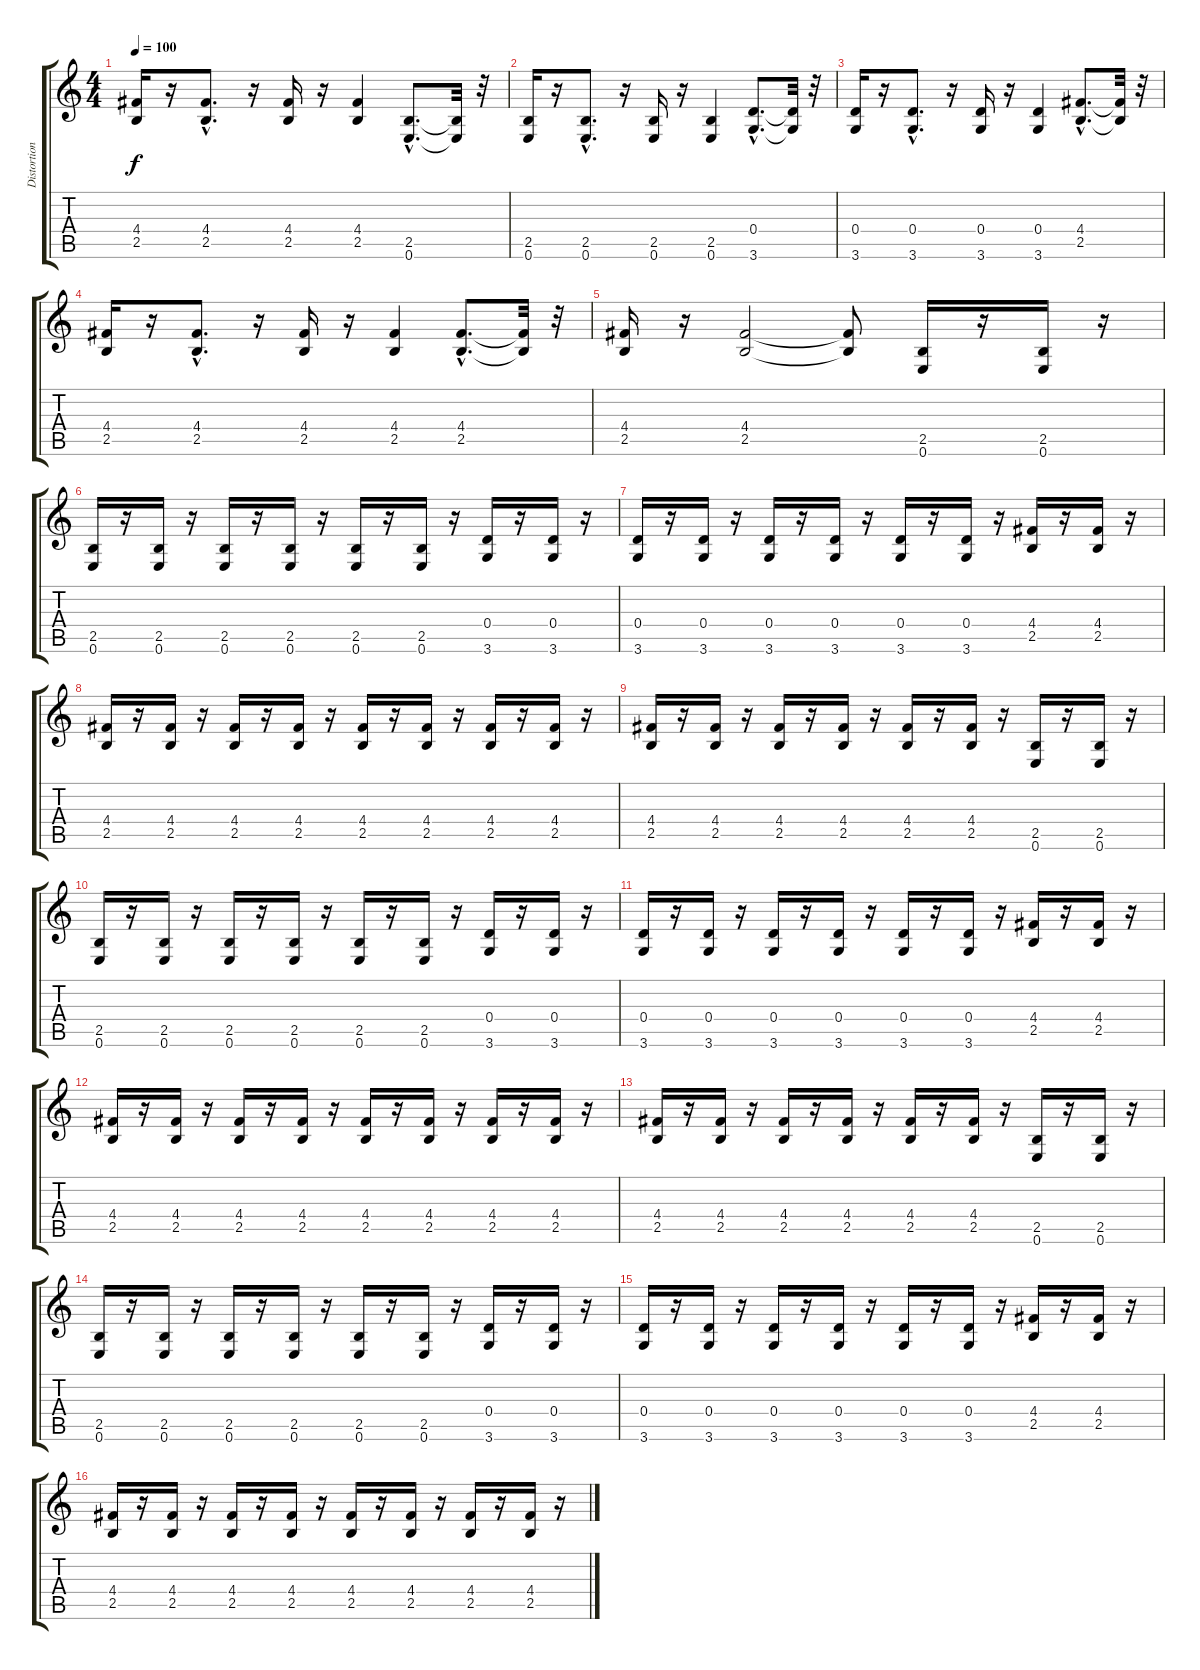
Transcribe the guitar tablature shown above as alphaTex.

\track ("Distortion Guitar" "Distortion") {instrument distortionguitar}
\staff {score tabs}
\tuning (E4 B3 G3 D3 A2 E2) {hide}
\ts (4 4)
\tempo 100
\clef g2
\ks c
(4.4 2.5).16{dy f} r.16 (4.4{hac} 2.5{hac}).8{d} r.16 (4.4 2.5).16 r.16 (4.4 2.5).4 (2.5{hac} 0.6{hac}).8{d} (2.5{t} 0.6{t}).32 r.32 |
(2.5 0.6).16 r.16 (2.5{hac} 0.6{hac}).8{d} r.16 (2.5 0.6).16 r.16 (2.5 0.6).4 (0.4{hac} 3.6{hac}).8{d} (0.4{t} 3.6{t}).32 r.32 |
(0.4 3.6).16 r.16 (0.4{hac} 3.6{hac}).8{d} r.16 (0.4 3.6).16 r.16 (0.4 3.6).4 (4.4{hac} 2.5{hac}).8{d} (4.4{t} 2.5{t}).32 r.32 |
(4.4 2.5).16 r.16 (4.4{hac} 2.5{hac}).8{d} r.16 (4.4 2.5).16 r.16 (4.4 2.5).4 (4.4{hac} 2.5{hac}).8{d} (4.4{t} 2.5{t}).32 r.32 |
(4.4 2.5).16 r.16 (4.4 2.5).2 (4.4{t} 2.5{t}).8 (2.5 0.6).16 r.16 (2.5 0.6).16 r.16 |
(2.5 0.6).16 r.16 (2.5 0.6).16 r.16 (2.5 0.6).16 r.16 (2.5 0.6).16 r.16 (2.5 0.6).16 r.16 (2.5 0.6).16 r.16 (0.4 3.6).16 r.16 (0.4 3.6).16 r.16 |
(0.4 3.6).16 r.16 (0.4 3.6).16 r.16 (0.4 3.6).16 r.16 (0.4 3.6).16 r.16 (0.4 3.6).16 r.16 (0.4 3.6).16 r.16 (4.4 2.5).16 r.16 (4.4 2.5).16 r.16 |
(4.4 2.5).16 r.16 (4.4 2.5).16 r.16 (4.4 2.5).16 r.16 (4.4 2.5).16 r.16 (4.4 2.5).16 r.16 (4.4 2.5).16 r.16 (4.4 2.5).16 r.16 (4.4 2.5).16 r.16 |
(4.4 2.5).16 r.16 (4.4 2.5).16 r.16 (4.4 2.5).16 r.16 (4.4 2.5).16 r.16 (4.4 2.5).16 r.16 (4.4 2.5).16 r.16 (2.5 0.6).16 r.16 (2.5 0.6).16 r.16 |
(2.5 0.6).16 r.16 (2.5 0.6).16 r.16 (2.5 0.6).16 r.16 (2.5 0.6).16 r.16 (2.5 0.6).16 r.16 (2.5 0.6).16 r.16 (0.4 3.6).16 r.16 (0.4 3.6).16 r.16 |
(0.4 3.6).16 r.16 (0.4 3.6).16 r.16 (0.4 3.6).16 r.16 (0.4 3.6).16 r.16 (0.4 3.6).16 r.16 (0.4 3.6).16 r.16 (4.4 2.5).16 r.16 (4.4 2.5).16 r.16 |
(4.4 2.5).16 r.16 (4.4 2.5).16 r.16 (4.4 2.5).16 r.16 (4.4 2.5).16 r.16 (4.4 2.5).16 r.16 (4.4 2.5).16 r.16 (4.4 2.5).16 r.16 (4.4 2.5).16 r.16 |
(4.4 2.5).16 r.16 (4.4 2.5).16 r.16 (4.4 2.5).16 r.16 (4.4 2.5).16 r.16 (4.4 2.5).16 r.16 (4.4 2.5).16 r.16 (2.5 0.6).16 r.16 (2.5 0.6).16 r.16 |
(2.5 0.6).16 r.16 (2.5 0.6).16 r.16 (2.5 0.6).16 r.16 (2.5 0.6).16 r.16 (2.5 0.6).16 r.16 (2.5 0.6).16 r.16 (0.4 3.6).16 r.16 (0.4 3.6).16 r.16 |
(0.4 3.6).16 r.16 (0.4 3.6).16 r.16 (0.4 3.6).16 r.16 (0.4 3.6).16 r.16 (0.4 3.6).16 r.16 (0.4 3.6).16 r.16 (4.4 2.5).16 r.16 (4.4 2.5).16 r.16 |
(4.4 2.5).16 r.16 (4.4 2.5).16 r.16 (4.4 2.5).16 r.16 (4.4 2.5).16 r.16 (4.4 2.5).16 r.16 (4.4 2.5).16 r.16 (4.4 2.5).16 r.16 (4.4 2.5).16 r.16
